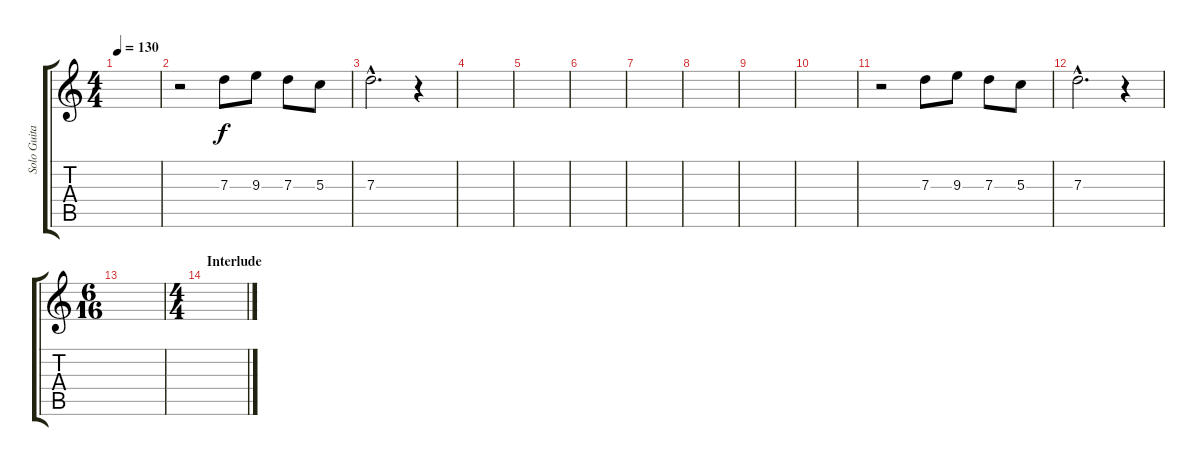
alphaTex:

\track ("Solo Guitar" "Solo Guita") {instrument overdrivenguitar}
\staff {score tabs}
\tuning (E4 B3 G3 D3 A2 E2) {hide}
\ts (4 4)
\tempo 130
\clef g2
\ks c
|
r.2 7.3.8{instrument overdrivenguitar} 9.3.8 7.3.8 5.3.8 |
7.3{hac}.2{d} r.4 |
|
|
|
|
|
|
|
r.2 7.3.8{instrument overdrivenguitar} 9.3.8 7.3.8 5.3.8 |
7.3{hac}.2{d} r.4 |
\ts (6 16)
|
\ts (4 4)
\section ("" "Interlude")
